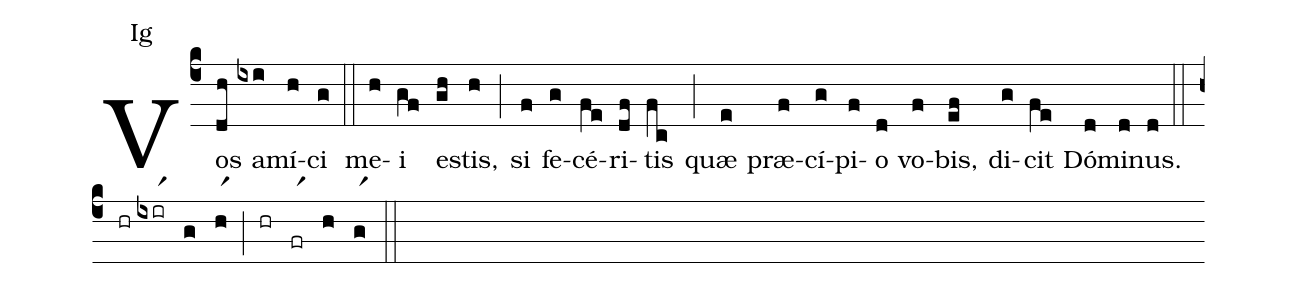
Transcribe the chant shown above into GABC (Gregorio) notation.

annotation: Ig;
%%
(c4) Vos(dh) a(ixi)mí(h)ci(g) (::) me(h)i(gf) e(gh)stis,(h) (;) si(f) fe(g)cé(fe)ri(df)tis(fc) (;) quæ(e) præ(f)cí(g)pi(f)o(d) vo(f)bis,(ef) di(g)cit(fe) Dó(d)mi(d)nus.(d) (::) (hr)(ixirr1)(g)(hr1)(;)(hr)(frr1)(h)(gr1)(::)
